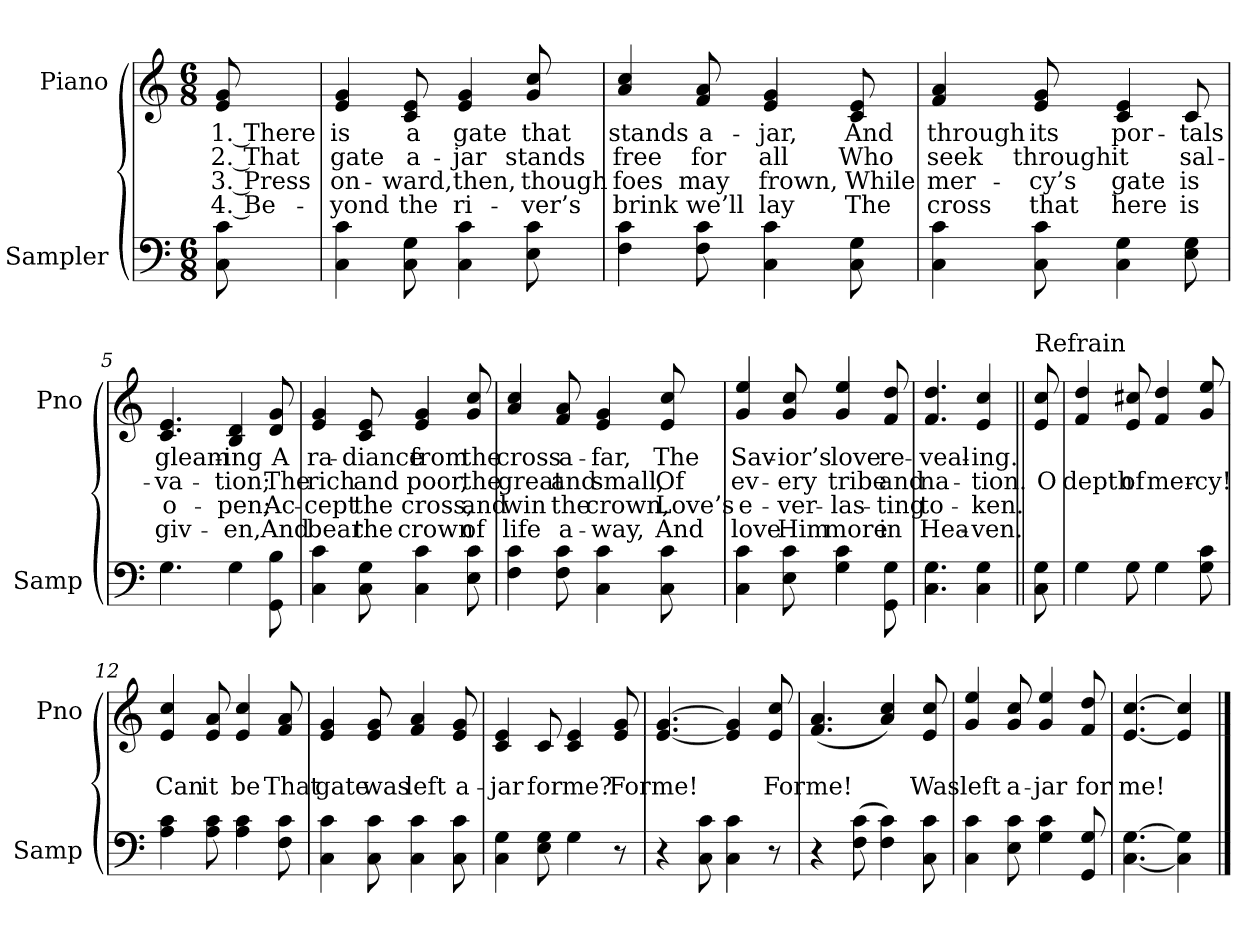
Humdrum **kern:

**kern	**kern	**text	**text	**text	**text
*part2	*part1	*part1	*part1	*part1	*part1
*staff2	*staff1	*staff1	*staff1	*staff1	*staff1
*I"Sampler	*I"Piano	*	*	*	*
*I'Samp	*I'Pno	*	*	*	*
*clefF4	*clefG2	*	*	*	*
*M6/8	*M6/8	*	*	*	*
=1	=1	=1	=1	=1	=1
8C\ 8c\	8e/ 8g/	1. There	2. That	3. Press	4. Be-
=2	=2	=2	=2	=2	=2
4C\ 4c\	4e/ 4g/	is	gate	on-	-yond
8C\ 8G\	8c/ 8e/	a	a-	-ward,	the
4C\ 4c\	4e/ 4g/	gate	-jar	then,	ri-
8E\ 8c\	8g/ 8cc/	that	stands	though	-ver’s
=3	=3	=3	=3	=3	=3
4F\ 4c\	4a/ 4cc/	stands	free	foes	brink
8F\ 8c\	8f/ 8a/	a-	for	may	we’ll
4C\ 4c\	4e/ 4g/	-jar,	all	frown,	lay
8C\ 8G\	8c/ 8e/	And	Who	While	The
=4	=4	=4	=4	=4	=4
4C\ 4c\	4f/ 4a/	through	seek	mer-	cross
8C\ 8c\	8e/ 8g/	its	through	-cy’s	that
4C\ 4G\	4c/ 4e/	por-	it	gate	here
8E\ 8G\	8c/	-tals	sal-	is	is
=5	=5	=5	=5	=5	=5
4.G\	4.c/ 4.e/	gleam-	-va-	o-	giv-
4G\	4B/ 4d/	-ing	-tion;	-pen;	-en,
8GG\ 8B\	8d/ 8g/	A	The	Ac-	And
=6	=6	=6	=6	=6	=6
4C\ 4c\	4e/ 4g/	ra-	rich	-cept	bear
8C\ 8G\	8c/ 8e/	-diance	and	the	the
4C\ 4c\	4e/ 4g/	from	poor,	cross,	crown
8E\ 8c\	8g/ 8cc/	the	the	and	of
=7	=7	=7	=7	=7	=7
4F\ 4c\	4a/ 4cc/	cross	great	win	life
8F\ 8c\	8f/ 8a/	a-	and	the	a-
4C\ 4c\	4e/ 4g/	-far,	small,	crown,	-way,
8C\ 8c\	8e/ 8cc/	The	Of	Love’s	And
=8	=8	=8	=8	=8	=8
4C\ 4c\	4g/ 4ee/	Sav-	ev-	e-	love
8E\ 8c\	8g/ 8cc/	-ior’s	-ery	-ver-	Him
4G\ 4c\	4g/ 4ee/	love	tribe	-las-	more
8GG\ 8G\	8f/ 8dd/	re-	and	-ting	in
=9	=9	=9	=9	=9	=9
4.C\ 4.G\	4.f/ 4.dd/	-veal-	na-	to-	Hea-
4C\ 4G\	4e/ 4cc/	-ing.	-tion.	-ken.	-ven.
=10||	=10||	=10||	=10||	=10||	=10||
!	!LO:TX:t=Refrain	!	!	!	!
8C\ 8G\	8e/ 8cc/	.	O	.	.
=11	=11	=11	=11	=11	=11
4G\	4f/ 4dd/	.	depth	.	.
8G\	8e/ 8cc#X/	.	of	.	.
4G\	4f/ 4dd/	.	mer-	.	.
8G\ 8c\	8g/ 8ee/	.	-cy!	.	.
=12	=12	=12	=12	=12	=12
4A\ 4c\	4e/ 4cc/	.	Can	.	.
8A\ 8c\	8e/ 8a/	.	it	.	.
4A\ 4c\	4e/ 4cc/	.	be	.	.
8F\ 8c\	8f/ 8a/	.	That	.	.
=13	=13	=13	=13	=13	=13
4C\ 4c\	4e/ 4g/	.	gate	.	.
8C\ 8c\	8e/ 8g/	.	was	.	.
4C\ 4c\	4f/ 4a/	.	left	.	.
8C\ 8c\	8e/ 8g/	.	a-	.	.
=14	=14	=14	=14	=14	=14
4C\ 4G\	4c/ 4e/	.	-jar	.	.
8E\ 8G\	8c/	.	for	.	.
4G\	4c/ 4e/	.	me?	.	.
8r	8e/ 8g/	.	For	.	.
=15	=15	=15	=15	=15	=15
4r	[4.e/ [4.g/	.	me!	.	.
8C\ 8c\	.	.	.	.	.
4C\ 4c\	4e/] 4g/]	.	.	.	.
8r	8e/ 8cc/	.	For	.	.
=16	=16	=16	=16	=16	=16
4r	(4.f/ 4.a/	.	me!	.	.
(8F 8c	.	.	.	.	.
4F 4c)	4a/ 4cc/)	.	.	.	.
8C 8c	8e/ 8cc/	.	Was	.	.
=17	=17	=17	=17	=17	=17
4C 4c	4g/ 4ee/	.	left	.	.
8E 8c	8g/ 8cc/	.	a-	.	.
4G 4c	4g/ 4ee/	.	-jar	.	.
8GG 8G	8f/ 8dd/	.	for	.	.
=18	=18	=18	=18	=18	=18
[4.C [4.G	[4.e [4.cc	.	me!	.	.
4C] 4G]	4e/] 4cc/]	.	.	.	.
==	==	==	==	==	==
*-	*-	*-	*-	*-	*-
